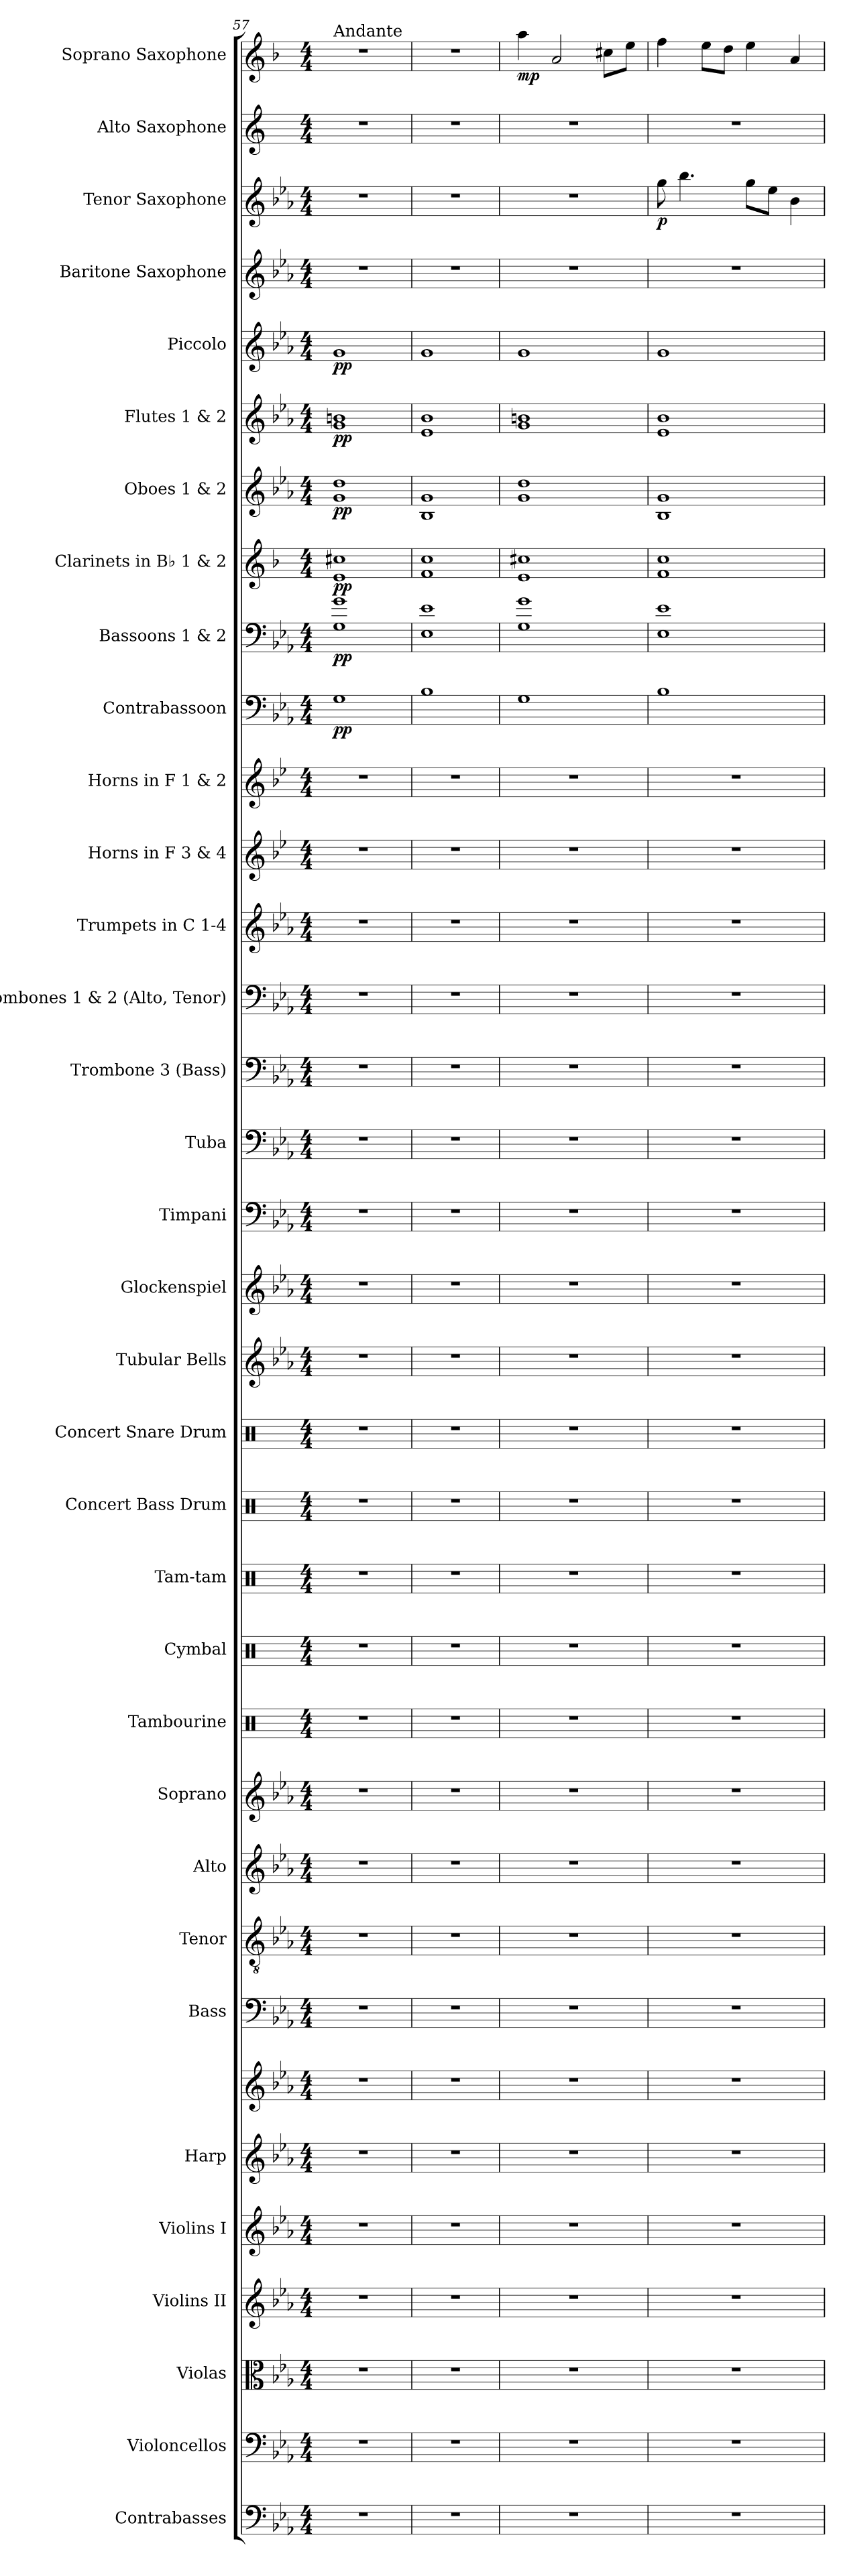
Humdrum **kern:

**kern	**kern	**kern	**kern	**kern	**kern	**kern	**kern	**kern	**kern	**kern	**kern	**kern	**kern	**kern	**kern	**kern	**kern	**kern	**kern	**kern	**kern	**kern	**kern	**kern	**kern	**dynam	**kern	**dynam	**kern	**dynam	**kern	**dynam	**kern	**dynam	**kern	**dynam	**kern	**kern	**dynam	**kern	**kern	**dynam
*part34	*part33	*part32	*part31	*part30	*part29	*part29	*part28	*part27	*part26	*part25	*part24	*part23	*part22	*part21	*part20	*part19	*part18	*part17	*part16	*part15	*part14	*part13	*part12	*part11	*part10	*part10	*part9	*part9	*part8	*part8	*part7	*part7	*part6	*part6	*part5	*part5	*part4	*part3	*part3	*part2	*part1	*part1
*staff35	*staff34	*staff33	*staff32	*staff31	*staff30	*staff29	*staff28	*staff27	*staff26	*staff25	*staff24	*staff23	*staff22	*staff21	*staff20	*staff19	*staff18	*staff17	*staff16	*staff15	*staff14	*staff13	*staff12	*staff11	*staff10	*staff10	*staff9	*staff9	*staff8	*staff8	*staff7	*staff7	*staff6	*staff6	*staff5	*staff5	*staff4	*staff3	*staff3	*staff2	*staff1	*staff1
*I"Contrabasses	*I"Violoncellos	*I"Violas	*I"Violins II	*I"Violins I	*I"Harp	*	*I"Bass	*I"Tenor	*I"Alto	*I"Soprano	*I"Tambourine	*I"Cymbal	*I"Tam-tam	*I"Concert Bass Drum	*I"Concert Snare Drum	*I"Tubular Bells	*I"Glockenspiel	*I"Timpani	*I"Tuba	*I"Trombone 3 (Bass)	*I"Trombones 1 &amp; 2 (Alto, Tenor)	*I"Trumpets in C 1-4	*I"Horns in F 3 &amp; 4	*I"Horns in F 1 &amp; 2	*I"Contrabassoon	*	*I"Bassoons 1 &amp; 2	*	*I"Clarinets in B♭ 1 &amp; 2	*	*I"Oboes 1 &amp; 2	*	*I"Flutes 1 &amp; 2	*	*I"Piccolo	*	*I"Baritone Saxophone	*I"Tenor Saxophone	*	*I"Alto Saxophone	*I"Soprano Saxophone	*
*I'Cbs.	*I'Vcs.	*I'Vlas.	*I'Vlns. II	*I'Vlns. I	*I'Hrp.	*	*I'B.	*I'T.	*I'A.	*I'S.	*I'Tamb.	*I'Cym.	*I'Tam	*I'Con. BD	*I'Con. Sn.	*I'T.B.	*I'Glock.	*I'Timp.	*I'Tba.	*I'Tbn. 3	*I'Tbn. 1 2	*	*	*	*I'Cbsn.	*	*I'Bsn.	*	*	*	*I'Ob.	*	*I'Fl.	*	*I'Picc.	*	*I'Bar. Sax.	*I'T. Sax.	*	*I'A. Sax.	*I'S. Sax.	*
*clefF4	*clefF4	*clefC3	*clefG2	*clefG2	*clefG2	*clefG2	*clefF4	*clefGv2	*clefG2	*clefG2	*clefX	*clefX	*clefX	*clefX	*clefX	*clefG2	*clefG2	*clefF4	*clefF4	*clefF4	*clefF4	*clefG2	*clefG2	*clefG2	*clefF4	*	*clefF4	*	*clefG2	*	*clefG2	*	*clefG2	*	*clefG2	*	*clefG2	*clefG2	*	*clefG2	*clefG2	*
*ITrd7c12	*	*	*	*	*	*	*	*	*	*	*	*	*	*	*	*	*ITrd-14c-24	*	*	*	*	*	*ITrd4c7	*ITrd4c7	*ITrd7c12	*	*	*	*ITrd1c2	*	*	*	*	*	*ITrd-7c-12	*	*ITrd12c21	*ITrd8c14	*	*ITrd5c9	*ITrd1c2	*
*k[b-e-a-]	*k[b-e-a-]	*k[b-e-a-]	*k[b-e-a-]	*k[b-e-a-]	*k[b-e-a-]	*k[b-e-a-]	*k[b-e-a-]	*k[b-e-a-]	*k[b-e-a-]	*k[b-e-a-]	*k[]	*k[]	*k[]	*k[]	*k[]	*k[b-e-a-]	*k[b-e-a-]	*k[b-e-a-]	*k[b-e-a-]	*k[b-e-a-]	*k[b-e-a-]	*k[b-e-a-]	*k[b-e-a-]	*k[b-e-a-]	*k[b-e-a-]	*	*k[b-e-a-]	*	*k[b-e-a-]	*	*k[b-e-a-]	*	*k[b-e-a-]	*	*k[b-e-a-]	*	*k[b-e-a-]	*k[b-e-a-]	*	*k[b-e-a-]	*k[b-e-a-]	*
*M4/4	*M4/4	*M4/4	*M4/4	*M4/4	*M4/4	*M4/4	*M4/4	*M4/4	*M4/4	*M4/4	*M4/4	*M4/4	*M4/4	*M4/4	*M4/4	*M4/4	*M4/4	*M4/4	*M4/4	*M4/4	*M4/4	*M4/4	*M4/4	*M4/4	*M4/4	*	*M4/4	*	*M4/4	*	*M4/4	*	*M4/4	*	*M4/4	*	*M4/4	*M4/4	*	*M4/4	*M4/4	*
=57	=57	=57	=57	=57	=57	=57	=57	=57	=57	=57	=57	=57	=57	=57	=57	=57	=57	=57	=57	=57	=57	=57	=57	=57	=57	=57	=57	=57	=57	=57	=57	=57	=57	=57	=57	=57	=57	=57	=57	=57	=57	=57
!	!	!	!	!	!	!	!	!	!	!	!	!	!	!	!	!	!	!	!	!	!	!	!	!	!	!	!	!	!	!	!	!	!	!	!	!	!	!	!	!	!LO:TX:a:t=Andante	!
!	!	!	!	!	!	!	!	!	!	!	!	!	!	!	!	!	!	!	!	!	!	!	!	!	!	!LO:DY:b	!	!LO:DY:b	!	!LO:DY:b	!	!LO:DY:b	!	!LO:DY:b	!	!LO:DY:b	!	!	!	!	!	!
1r	1r	1r	1r	1r	1r	1r	1r	1r	1r	1r	1r	1r	1r	1r	1r	1r	1r	1r	1r	1r	1r	1r	1r	1r	1GG	pp	1G 1g	pp	1d 1bn	pp	1g 1dd	pp	1g 1bn	pp	1gg	pp	1r	1r	.	1r	1r	.
=58	=58	=58	=58	=58	=58	=58	=58	=58	=58	=58	=58	=58	=58	=58	=58	=58	=58	=58	=58	=58	=58	=58	=58	=58	=58	=58	=58	=58	=58	=58	=58	=58	=58	=58	=58	=58	=58	=58	=58	=58	=58	=58
1r	1r	1r	1r	1r	1r	1r	1r	1r	1r	1r	1r	1r	1r	1r	1r	1r	1r	1r	1r	1r	1r	1r	1r	1r	1BB-	.	1E- 1e-	.	1e- 1b-	.	1B- 1g	.	1e- 1b-	.	1gg	.	1r	1r	.	1r	1r	.
=59	=59	=59	=59	=59	=59	=59	=59	=59	=59	=59	=59	=59	=59	=59	=59	=59	=59	=59	=59	=59	=59	=59	=59	=59	=59	=59	=59	=59	=59	=59	=59	=59	=59	=59	=59	=59	=59	=59	=59	=59	=59	=59
!	!	!	!	!	!	!	!	!	!	!	!	!	!	!	!	!	!	!	!	!	!	!	!	!	!	!	!	!	!	!	!	!	!	!	!	!	!	!	!	!	!	!LO:DY:b
1r	1r	1r	1r	1r	1r	1r	1r	1r	1r	1r	1r	1r	1r	1r	1r	1r	1r	1r	1r	1r	1r	1r	1r	1r	1GG	.	1G 1g	.	1d 1bn	.	1g 1dd	.	1g 1bn	.	1gg	.	1r	1r	.	1r	4gg\	mp
.	.	.	.	.	.	.	.	.	.	.	.	.	.	.	.	.	.	.	.	.	.	.	.	.	.	.	.	.	.	.	.	.	.	.	.	.	.	.	.	.	2g/	.
.	.	.	.	.	.	.	.	.	.	.	.	.	.	.	.	.	.	.	.	.	.	.	.	.	.	.	.	.	.	.	.	.	.	.	.	.	.	.	.	.	8bn\L	.
.	.	.	.	.	.	.	.	.	.	.	.	.	.	.	.	.	.	.	.	.	.	.	.	.	.	.	.	.	.	.	.	.	.	.	.	.	.	.	.	.	8dd\J	.
=60	=60	=60	=60	=60	=60	=60	=60	=60	=60	=60	=60	=60	=60	=60	=60	=60	=60	=60	=60	=60	=60	=60	=60	=60	=60	=60	=60	=60	=60	=60	=60	=60	=60	=60	=60	=60	=60	=60	=60	=60	=60	=60
!	!	!	!	!	!	!	!	!	!	!	!	!	!	!	!	!	!	!	!	!	!	!	!	!	!	!	!	!	!	!	!	!	!	!	!	!	!	!	!LO:DY:b	!	!	!
1r	1r	1r	1r	1r	1r	1r	1r	1r	1r	1r	1r	1r	1r	1r	1r	1r	1r	1r	1r	1r	1r	1r	1r	1r	1BB-	.	1E- 1e-	.	1e- 1b-	.	1B- 1g	.	1e- 1b-	.	1gg	.	1r	8g\	p	1r	4ee-\	.
.	.	.	.	.	.	.	.	.	.	.	.	.	.	.	.	.	.	.	.	.	.	.	.	.	.	.	.	.	.	.	.	.	.	.	.	.	.	4.b-\	.	.	.	.
.	.	.	.	.	.	.	.	.	.	.	.	.	.	.	.	.	.	.	.	.	.	.	.	.	.	.	.	.	.	.	.	.	.	.	.	.	.	.	.	.	8dd\L	.
.	.	.	.	.	.	.	.	.	.	.	.	.	.	.	.	.	.	.	.	.	.	.	.	.	.	.	.	.	.	.	.	.	.	.	.	.	.	.	.	.	8cc\J	.
.	.	.	.	.	.	.	.	.	.	.	.	.	.	.	.	.	.	.	.	.	.	.	.	.	.	.	.	.	.	.	.	.	.	.	.	.	.	8g\L	.	.	4dd\	.
.	.	.	.	.	.	.	.	.	.	.	.	.	.	.	.	.	.	.	.	.	.	.	.	.	.	.	.	.	.	.	.	.	.	.	.	.	.	8e-\J	.	.	.	.
.	.	.	.	.	.	.	.	.	.	.	.	.	.	.	.	.	.	.	.	.	.	.	.	.	.	.	.	.	.	.	.	.	.	.	.	.	.	4B-\	.	.	4g/	.
=	=	=	=	=	=	=	=	=	=	=	=	=	=	=	=	=	=	=	=	=	=	=	=	=	=	=	=	=	=	=	=	=	=	=	=	=	=	=	=	=	=	=
*-	*-	*-	*-	*-	*-	*-	*-	*-	*-	*-	*-	*-	*-	*-	*-	*-	*-	*-	*-	*-	*-	*-	*-	*-	*-	*-	*-	*-	*-	*-	*-	*-	*-	*-	*-	*-	*-	*-	*-	*-	*-	*-
